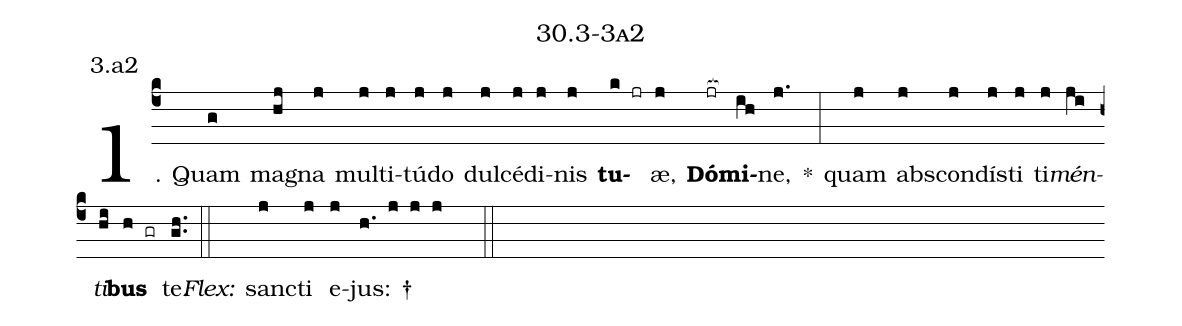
name: 30.3-3a2;
annotation: 3.a2;
%%
(c4)1. Quam(g) ma(hj)gna(j) mul(j)ti(j)tú(j)do(j) dul(j)cé(j)di(j)nis(j) <b>tu</b>(k jr)æ,(j) <b>Dó</b>(jr[ocb:1{])<b>mi</b>(ih[ocb:0}])ne,(j.) *(:) quam(j) abs(j)con(j)dís(j)ti(j) ti(j)<i>mén</i>(ji)<i>ti</i>(hi)<b>bus</b>(h gr) te.(gh..) (::)
<i>Flex:</i>()  sanc(j)ti(j) e(j)jus: †(h. j j j  ::)
